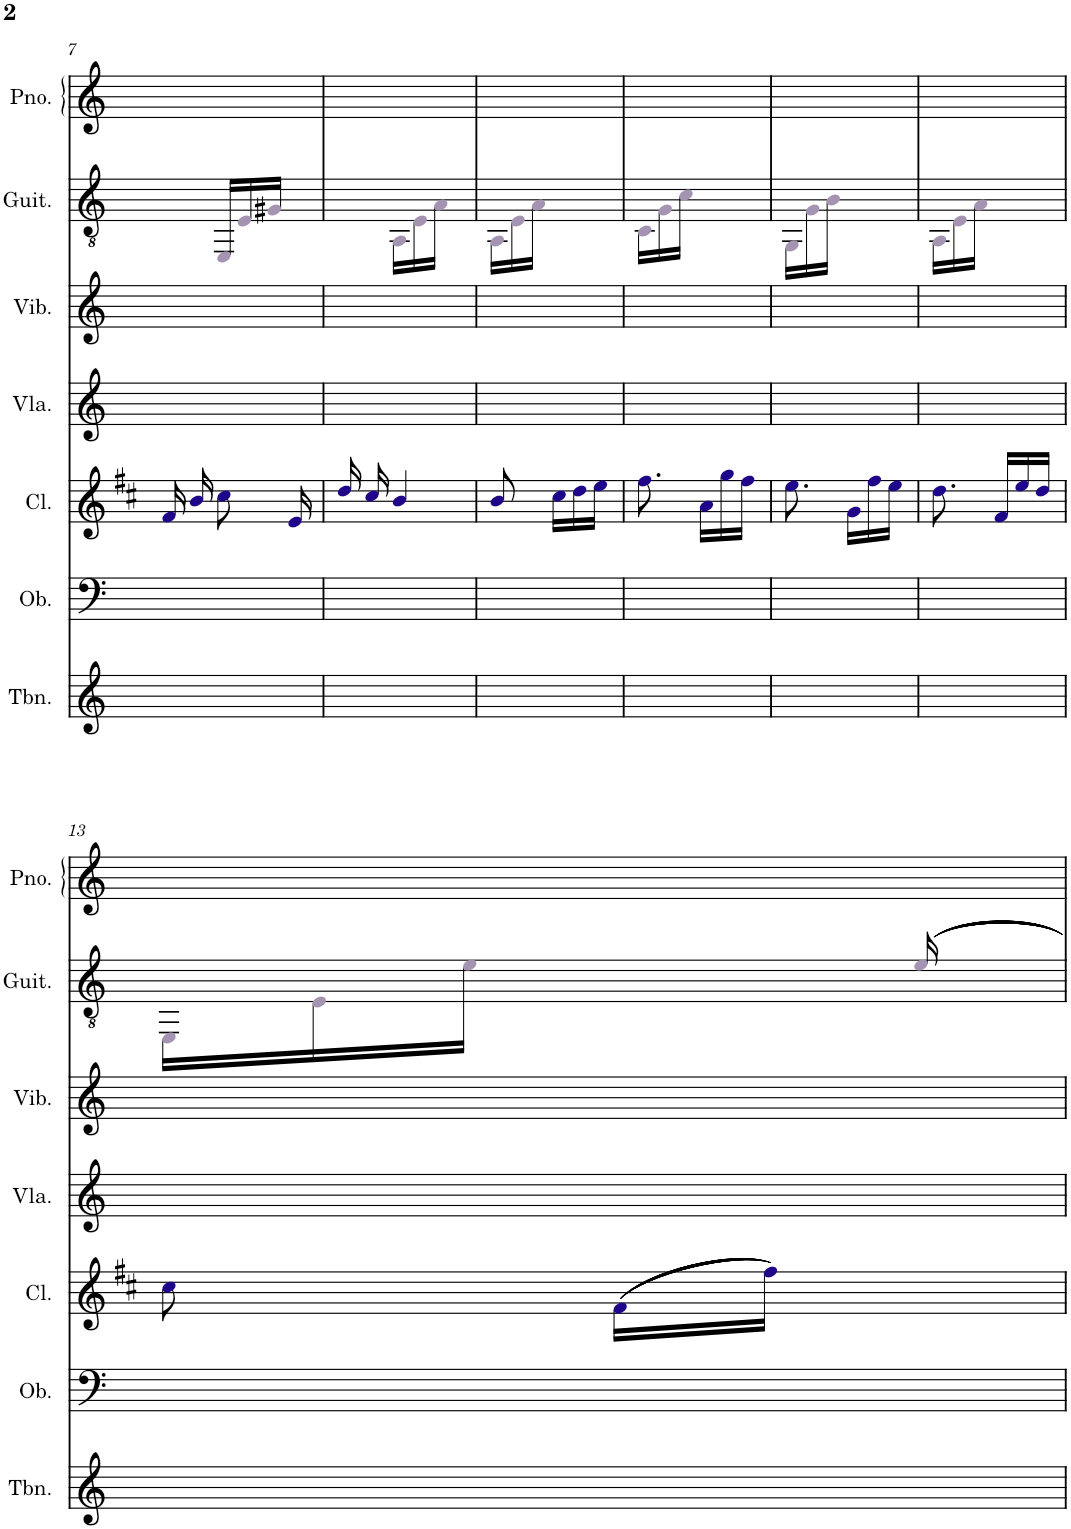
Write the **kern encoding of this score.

**kern	**kern	**kern	**kern	**kern	**kern	**kern
*part7	*part6	*part5	*part4	*part3	*part2	*part1
*staff7	*staff6	*staff5	*staff4	*staff3	*staff2	*staff1
*I"Trombone	*I"Oboe	*I"Clarinet	*I"Viola	*I"Vibraphone	*I"Classical Guitar	*I"Piano
*I'Tbn.	*I'Ob.	*I'Cl.	*I'Vla.	*I'Vib.	*I'Guit.	*I'Pno.
!!LO:PB:g=z
*clefG2	*clefF4	*clefG2	*clefG2	*clefG2	*clefGv2	*clefG2
*	*	*Trd1c2	*	*	*	*
*k[]	*k[]	*k[f#c#]	*k[]	*k[]	*k[]	*k[]
*M3/8	*M3/8	*M3/8	*M3/8	*M3/8	*M3/8	*M3/8
=7	=7	=7	=7	=7	=7	=7
8ryy	8ryy	16f#i/	8ryy	8ryy	8ryy	8ryy
.	.	16bi/	.	.	.	.
4ryy	4ryy	8cc#i\	4ryy	4ryy	16EEj/LL	4ryy
.	.	.	.	.	16Ej/	.
.	.	16ryy	.	.	16G#Xj/JJ	.
.	.	16ei/	.	.	16ryy	.
=8	=8	=8	=8	=8	=8	=8
4.ryy	4.ryy	16ddi/	4.ryy	4.ryy	8ryy	4.ryy
.	.	16cc#i/	.	.	.	.
.	.	4bi/	.	.	16AAj\LL	.
.	.	.	.	.	16Ej\	.
.	.	.	.	.	16Aj\JJ	.
.	.	.	.	.	16ryy	.
=9	=9	=9	=9	=9	=9	=9
4.ryy	4.ryy	8bi/	4.ryy	4.ryy	16AAj\LL	4.ryy
.	.	.	.	.	16Ej\	.
.	.	16ryy	.	.	16Aj\JJ	.
.	.	16cc#i\LL	.	.	8.ryy	.
.	.	16ddi\	.	.	.	.
.	.	16eei\JJ	.	.	.	.
=10	=10	=10	=10	=10	=10	=10
4.ryy	4.ryy	8.ff#i\	4.ryy	4.ryy	16Cj\LL	4.ryy
.	.	.	.	.	16Gj\	.
.	.	.	.	.	16cj\JJ	.
.	.	16ai\LL	.	.	8.ryy	.
.	.	16ggi\	.	.	.	.
.	.	16ff#i\JJ	.	.	.	.
=11	=11	=11	=11	=11	=11	=11
4.ryy	4.ryy	8.eei\	4.ryy	4.ryy	16GGj\LL	4.ryy
.	.	.	.	.	16Gj\	.
.	.	.	.	.	16Bj\JJ	.
.	.	16gi\LL	.	.	8.ryy	.
.	.	16ff#i\	.	.	.	.
.	.	16eei\JJ	.	.	.	.
=12	=12	=12	=12	=12	=12	=12
4.ryy	4.ryy	8.ddi\	4.ryy	4.ryy	16AAj\LL	4.ryy
.	.	.	.	.	16Ej\	.
.	.	.	.	.	16Aj\JJ	.
.	.	16f#i/LL	.	.	8.ryy	.
.	.	16eei/	.	.	.	.
.	.	16ddi/JJ	.	.	.	.
!!LO:LB:g=z
=13	=13	=13	=13	=13	=13	=13
4.ryy	4.ryy	8cc#i\	4.ryy	4.ryy	16EEj\LL	4.ryy
.	.	.	.	.	16Ej\	.
.	.	16ryy	.	.	16ej\JJ	.
.	.	(>(>(>(>(>16f#i\LL	.	.	8ryy	.
.	.	16ff#i\JJ)))))	.	.	.	.
.	.	16ryy	.	.	16ej/	.
=	=	=	=	=	=	=
*-	*-	*-	*-	*-	*-	*-
